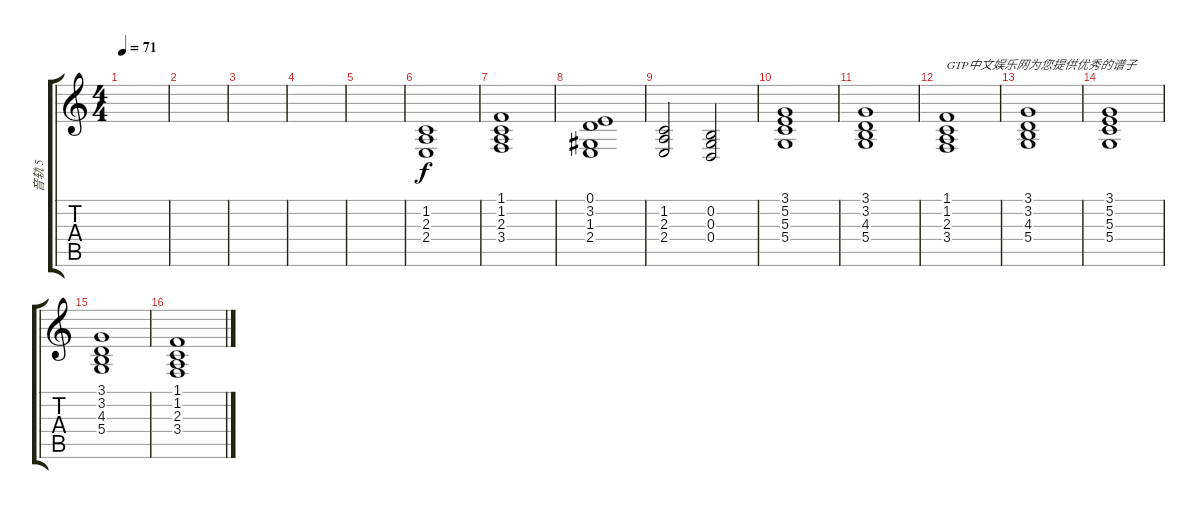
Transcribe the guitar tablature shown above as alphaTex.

\track ("音轨 5" "音轨 5") {instrument stringensemble2}
\staff {score tabs}
\tuning (E4 B3 G3 D3 A2 E2) {hide}
\ts (4 4)
\tempo 71
\clef g2
\ks c
|
|
|
|
|
(1.2 2.3 2.4).1 |
(1.1 1.2 2.3 3.4).1 |
(0.1 3.2 1.3 2.4).1 |
(1.2 2.3 2.4).2 (0.2 0.3 0.4).2 |
(3.1 5.2 5.3 5.4).1{volume 13} |
(3.1 3.2 4.3 5.4).1 |
(1.1 1.2 2.3 3.4).1{txt "GTP中文娱乐网为您提供优秀的谱子"} |
(3.1 3.2 4.3 5.4).1 |
(3.1 5.2 5.3 5.4).1 |
(3.1 3.2 4.3 5.4).1 |
(1.1 1.2 2.3 3.4).1
